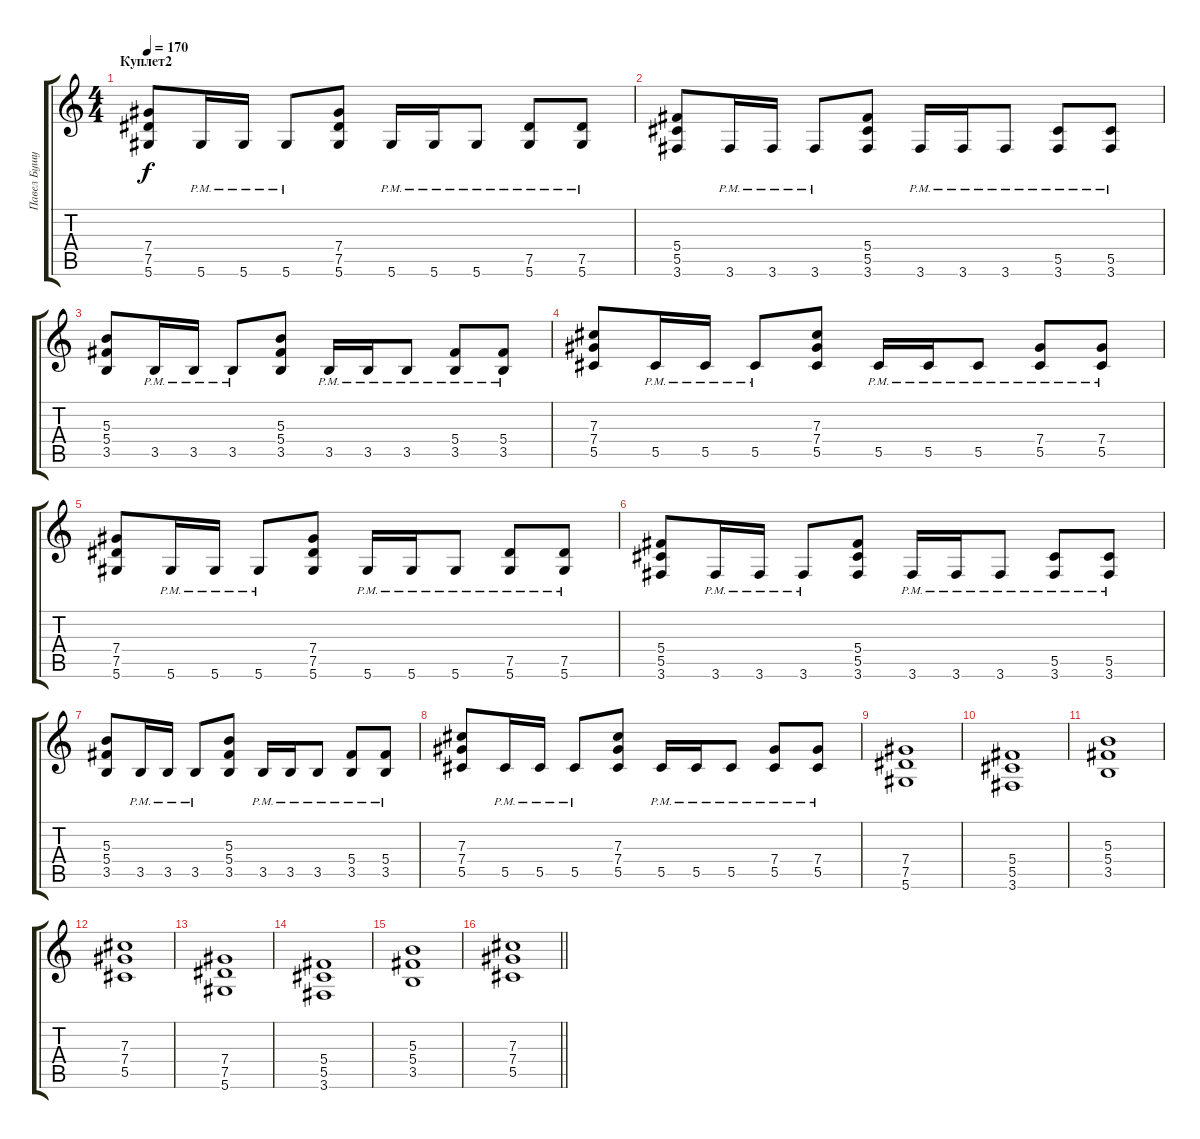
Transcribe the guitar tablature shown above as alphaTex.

\track ("Павел Бушуев" "Павел Бушу") {instrument distortionguitar}
\staff {score tabs}
\tuning (Eb4 Bb3 Gb3 Db3 Ab2 Eb2) {hide}
\ts (4 4)
\section ("" "Куплет2")
\tempo 170
\clef g2
\ks c
(7.4 7.5 5.6).8{dy f} 5.6{pm}.16 5.6{pm}.16 5.6{pm}.8 (7.4 7.5 5.6).8 5.6{pm}.16 5.6{pm}.16 5.6{pm}.8 (7.5{pm} 5.6{pm}).8 (7.5{pm} 5.6{pm}).8 |
(5.4 5.5 3.6).8 3.6{pm}.16 3.6{pm}.16 3.6{pm}.8 (5.4 5.5 3.6).8 3.6{pm}.16 3.6{pm}.16 3.6{pm}.8 (5.5{pm} 3.6{pm}).8 (5.5{pm} 3.6{pm}).8 |
(5.3 5.4 3.5).8 3.5{pm}.16 3.5{pm}.16 3.5{pm}.8 (5.3 5.4 3.5).8 3.5{pm}.16 3.5{pm}.16 3.5{pm}.8 (5.4{pm} 3.5{pm}).8 (5.4{pm} 3.5{pm}).8 |
(7.3 7.4 5.5).8 5.5{pm}.16 5.5{pm}.16 5.5{pm}.8 (7.3 7.4 5.5).8 5.5{pm}.16 5.5{pm}.16 5.5{pm}.8 (7.4{pm} 5.5{pm}).8 (7.4{pm} 5.5{pm}).8 |
(7.4 7.5 5.6).8 5.6{pm}.16 5.6{pm}.16 5.6{pm}.8 (7.4 7.5 5.6).8 5.6{pm}.16 5.6{pm}.16 5.6{pm}.8 (7.5{pm} 5.6{pm}).8 (7.5{pm} 5.6{pm}).8 |
(5.4 5.5 3.6).8 3.6{pm}.16 3.6{pm}.16 3.6{pm}.8 (5.4 5.5 3.6).8 3.6{pm}.16 3.6{pm}.16 3.6{pm}.8 (5.5{pm} 3.6{pm}).8 (5.5{pm} 3.6{pm}).8 |
(5.3 5.4 3.5).8 3.5{pm}.16 3.5{pm}.16 3.5{pm}.8 (5.3 5.4 3.5).8 3.5{pm}.16 3.5{pm}.16 3.5{pm}.8 (5.4{pm} 3.5{pm}).8 (5.4{pm} 3.5{pm}).8 |
(7.3 7.4 5.5).8 5.5{pm}.16 5.5{pm}.16 5.5{pm}.8 (7.3 7.4 5.5).8 5.5{pm}.16 5.5{pm}.16 5.5{pm}.8 (7.4{pm} 5.5{pm}).8 (7.4{pm} 5.5{pm}).8 |
(7.4 7.5 5.6).1 |
(5.4 5.5 3.6).1 |
(5.3 5.4 3.5).1 |
(7.3 7.4 5.5).1 |
(7.4 7.5 5.6).1 |
(5.4 5.5 3.6).1 |
(5.3 5.4 3.5).1 |
\barLineRight lightlight
(7.3 7.4 5.5).1
